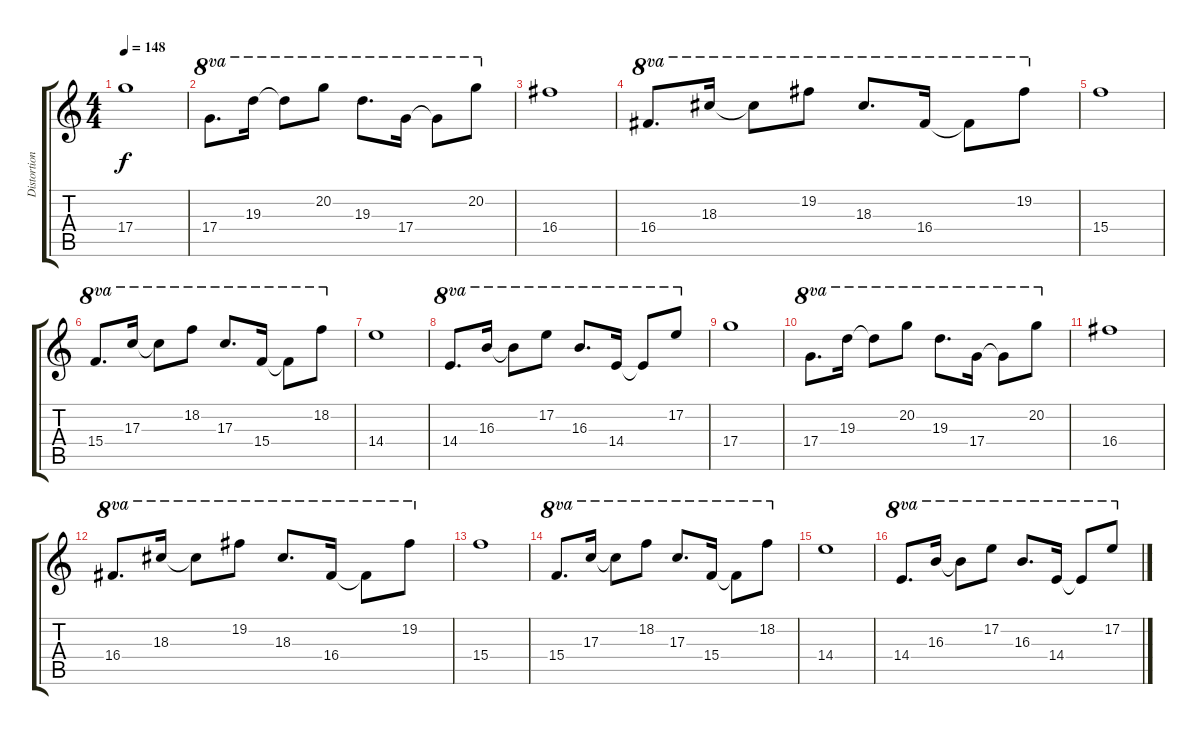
\track ("Distortion Guitar (Poland)" "Distortion") {instrument distortionguitar}
\staff {score tabs}
\tuning (E4 B3 G3 D3 A2 E2) {hide}
\ts (4 4)
\tempo 148
\clef g2
\ks c
17.4.1{dy f} |
17.4.8{d ot 8va} 19.3.16{ot 8va} 19.3{t}.8{ot 8va} 20.2.8{ot 8va} 19.3.8{d ot 8va} 17.4.16{ot 8va} 17.4{t}.8{ot 8va} 20.2.8{ot 8va} |
16.4.1 |
16.4.8{d ot 8va} 18.3.16{ot 8va} 18.3{t}.8{ot 8va} 19.2.8{ot 8va} 18.3.8{d ot 8va} 16.4.16{ot 8va} 16.4{t}.8{ot 8va} 19.2.8{ot 8va} |
15.4.1 |
15.4.8{d ot 8va} 17.3.16{ot 8va} 17.3{t}.8{ot 8va} 18.2.8{ot 8va} 17.3.8{d ot 8va} 15.4.16{ot 8va} 15.4{t}.8{ot 8va} 18.2.8{ot 8va} |
14.4.1 |
14.4.8{d ot 8va} 16.3.16{ot 8va} 16.3{t}.8{ot 8va} 17.2.8{ot 8va} 16.3.8{d ot 8va} 14.4.16{ot 8va} 14.4{t}.8{ot 8va} 17.2.8{ot 8va} |
17.4.1 |
17.4.8{d ot 8va} 19.3.16{ot 8va} 19.3{t}.8{ot 8va} 20.2.8{ot 8va} 19.3.8{d ot 8va} 17.4.16{ot 8va} 17.4{t}.8{ot 8va} 20.2.8{ot 8va} |
16.4.1 |
16.4.8{d ot 8va} 18.3.16{ot 8va} 18.3{t}.8{ot 8va} 19.2.8{ot 8va} 18.3.8{d ot 8va} 16.4.16{ot 8va} 16.4{t}.8{ot 8va} 19.2.8{ot 8va} |
15.4.1 |
15.4.8{d ot 8va} 17.3.16{ot 8va} 17.3{t}.8{ot 8va} 18.2.8{ot 8va} 17.3.8{d ot 8va} 15.4.16{ot 8va} 15.4{t}.8{ot 8va} 18.2.8{ot 8va} |
14.4.1 |
14.4.8{d ot 8va} 16.3.16{ot 8va} 16.3{t}.8{ot 8va} 17.2.8{ot 8va} 16.3.8{d ot 8va} 14.4.16{ot 8va} 14.4{t}.8{ot 8va} 17.2.8{ot 8va}
